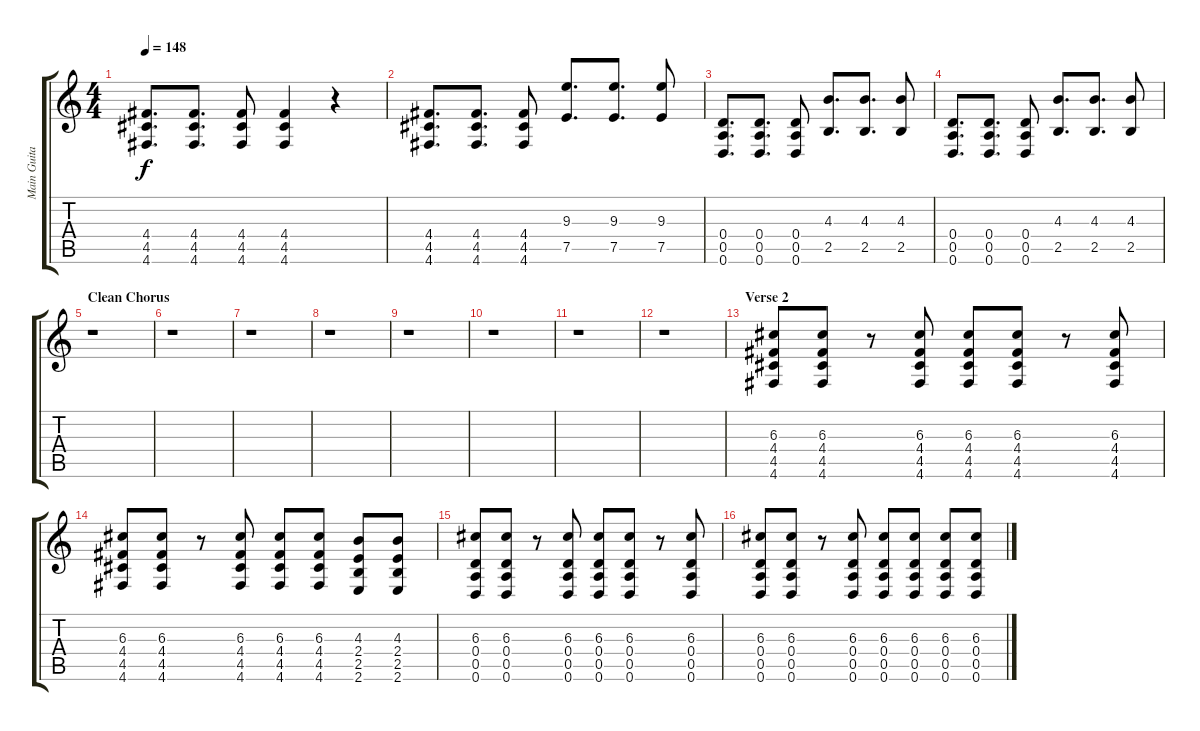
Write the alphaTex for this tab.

\track ("Main Guitar" "Main Guita") {instrument distortionguitar}
\staff {score tabs}
\tuning (E4 B3 G3 D3 A2 D2) {hide}
\ts (4 4)
\tempo 148
\clef g2
\ks c
(4.4 4.5 4.6).8{d dy f} (4.4 4.5 4.6).8{d} (4.4 4.5 4.6).8 (4.4 4.5 4.6).4 r.4 |
(4.4 4.5 4.6).8{d} (4.4 4.5 4.6).8{d} (4.4 4.5 4.6).8 (9.3 7.5).8{d} (9.3 7.5).8{d} (9.3 7.5).8 |
(0.4 0.5 0.6).8{d} (0.4 0.5 0.6).8{d} (0.4 0.5 0.6).8 (4.3 2.5).8{d} (4.3 2.5).8{d} (4.3 2.5).8 |
(0.4 0.5 0.6).8{d} (0.4 0.5 0.6).8{d} (0.4 0.5 0.6).8 (4.3 2.5).8{d} (4.3 2.5).8{d} (4.3 2.5).8 |
\section ("" "Clean Chorus")
r.1 |
r.1 |
r.1 |
r.1 |
r.1 |
r.1 |
r.1 |
r.1 |
\section ("" "Verse 2")
(6.3 4.4 4.5 4.6).8 (6.3 4.4 4.5 4.6).8 r.8 (6.3 4.4 4.5 4.6).8 (6.3 4.4 4.5 4.6).8 (6.3 4.4 4.5 4.6).8 r.8 (6.3 4.4 4.5 4.6).8 |
(6.3 4.4 4.5 4.6).8 (6.3 4.4 4.5 4.6).8 r.8 (6.3 4.4 4.5 4.6).8 (6.3 4.4 4.5 4.6).8 (6.3 4.4 4.5 4.6).8 (4.3 2.4 2.5 2.6).8 (4.3 2.4 2.5 2.6).8 |
(6.3 0.4 0.5 0.6).8 (6.3 0.4 0.5 0.6).8 r.8 (6.3 0.4 0.5 0.6).8 (6.3 0.4 0.5 0.6).8 (6.3 0.4 0.5 0.6).8 r.8 (6.3 0.4 0.5 0.6).8 |
(6.3 0.4 0.5 0.6).8 (6.3 0.4 0.5 0.6).8 r.8 (6.3 0.4 0.5 0.6).8 (6.3 0.4 0.5 0.6).8 (6.3 0.4 0.5 0.6).8 (6.3 0.4 0.5 0.6).8 (6.3 0.4 0.5 0.6).8
